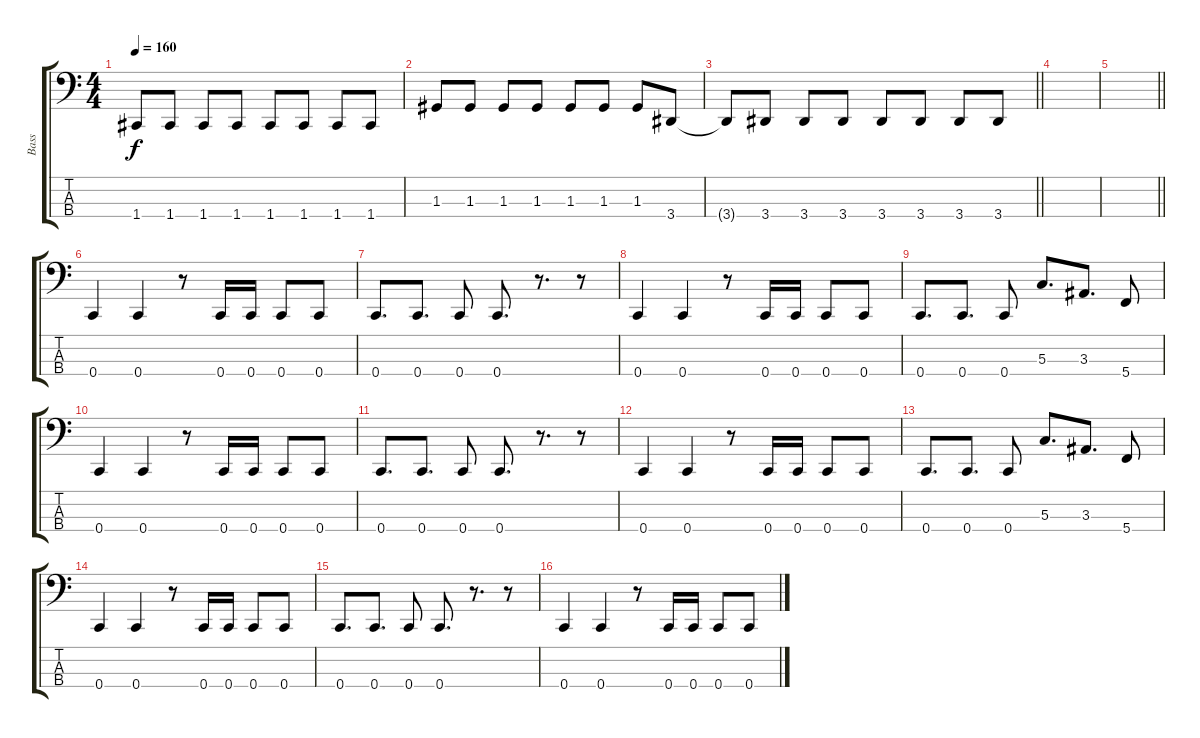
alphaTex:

\track ("Bass" "Bass") {instrument electricbasspick}
\staff {score tabs}
\tuning (F2 C2 G1 C1) {hide}
\ts (4 4)
\tempo 160
\clef f4
\ks c
1.4{t}.8{dy f} 1.4.8 1.4.8 1.4.8 1.4.8 1.4.8 1.4.8 1.4.8 |
1.3.8 1.3.8 1.3.8 1.3.8 1.3.8 1.3.8 1.3.8 3.4.8 |
\barLineRight lightlight
3.4{t}.8 3.4.8 3.4.8 3.4.8 3.4.8 3.4.8 3.4.8 3.4.8 |
\section ("" " ")
|
\barLineRight lightlight
|
\section ("" " ")
0.4.4 0.4.4 r.8 0.4.16 0.4.16 0.4.8 0.4.8 |
0.4.8{d} 0.4.8{d} 0.4.8 0.4.8{d} r.8{d} r.8 |
0.4.4 0.4.4 r.8 0.4.16 0.4.16 0.4.8 0.4.8 |
0.4.8{d} 0.4.8{d} 0.4.8 5.3.8{d} 3.3.8{d} 5.4.8 |
0.4.4 0.4.4 r.8 0.4.16 0.4.16 0.4.8 0.4.8 |
0.4.8{d} 0.4.8{d} 0.4.8 0.4.8{d} r.8{d} r.8 |
0.4.4 0.4.4 r.8 0.4.16 0.4.16 0.4.8 0.4.8 |
0.4.8{d} 0.4.8{d} 0.4.8 5.3.8{d} 3.3.8{d} 5.4.8 |
0.4.4 0.4.4 r.8 0.4.16 0.4.16 0.4.8 0.4.8 |
0.4.8{d} 0.4.8{d} 0.4.8 0.4.8{d} r.8{d} r.8 |
0.4.4 0.4.4 r.8 0.4.16 0.4.16 0.4.8 0.4.8
